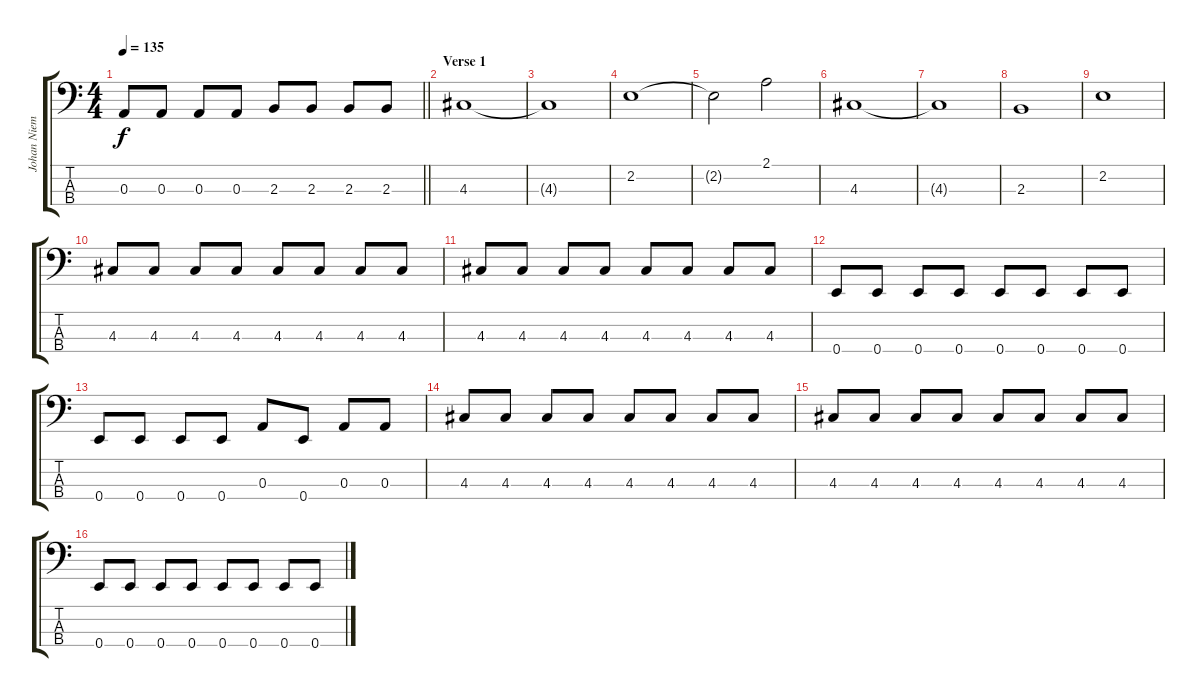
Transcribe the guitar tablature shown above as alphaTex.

\track ("Johan Niemann" "Johan Niem") {instrument electricbassfinger}
\staff {score tabs}
\tuning (G2 D2 A1 E1) {hide}
\ts (4 4)
\tempo 135
\clef f4
\barLineRight lightlight
\ks c
0.3.8{dy f} 0.3.8 0.3.8 0.3.8 2.3.8 2.3.8 2.3.8 2.3.8 |
\section ("" "Verse 1")
4.3.1 |
4.3{t}.1 |
2.2.1 |
2.2{t}.2 2.1.2 |
4.3.1 |
4.3{t}.1 |
2.3.1 |
2.2.1 |
4.3.8 4.3.8 4.3.8 4.3.8 4.3.8 4.3.8 4.3.8 4.3.8 |
4.3.8 4.3.8 4.3.8 4.3.8 4.3.8 4.3.8 4.3.8 4.3.8 |
0.4.8 0.4.8 0.4.8 0.4.8 0.4.8 0.4.8 0.4.8 0.4.8 |
0.4.8 0.4.8 0.4.8 0.4.8 0.3.8 0.4.8 0.3.8 0.3.8 |
4.3.8 4.3.8 4.3.8 4.3.8 4.3.8 4.3.8 4.3.8 4.3.8 |
4.3.8 4.3.8 4.3.8 4.3.8 4.3.8 4.3.8 4.3.8 4.3.8 |
0.4.8 0.4.8 0.4.8 0.4.8 0.4.8 0.4.8 0.4.8 0.4.8
